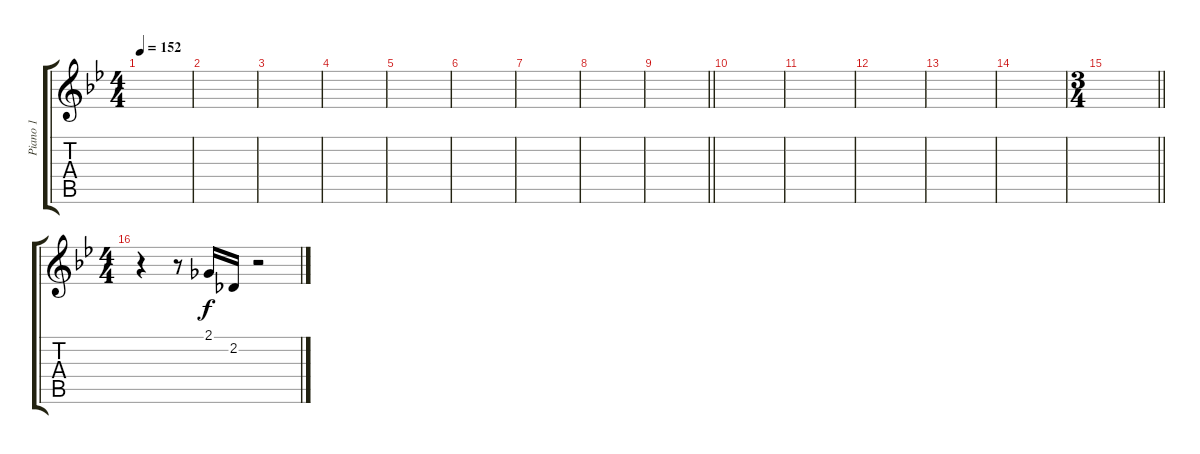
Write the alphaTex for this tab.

\track ("Piano 1" "Piano 1") {instrument acousticgrandpiano}
\staff {score tabs}
\tuning (E4 B3 G3 D3 A2 E2) {hide}
\ts (4 4)
\tempo 152
\clef g2
\ks bb
|
|
|
|
|
|
|
|
\barLineRight lightlight
|
|
|
|
|
|
\ts (3 4)
\barLineRight lightlight
|
\ts (4 4)
r.4 r.8 2.1.16 2.2.16 r.2
